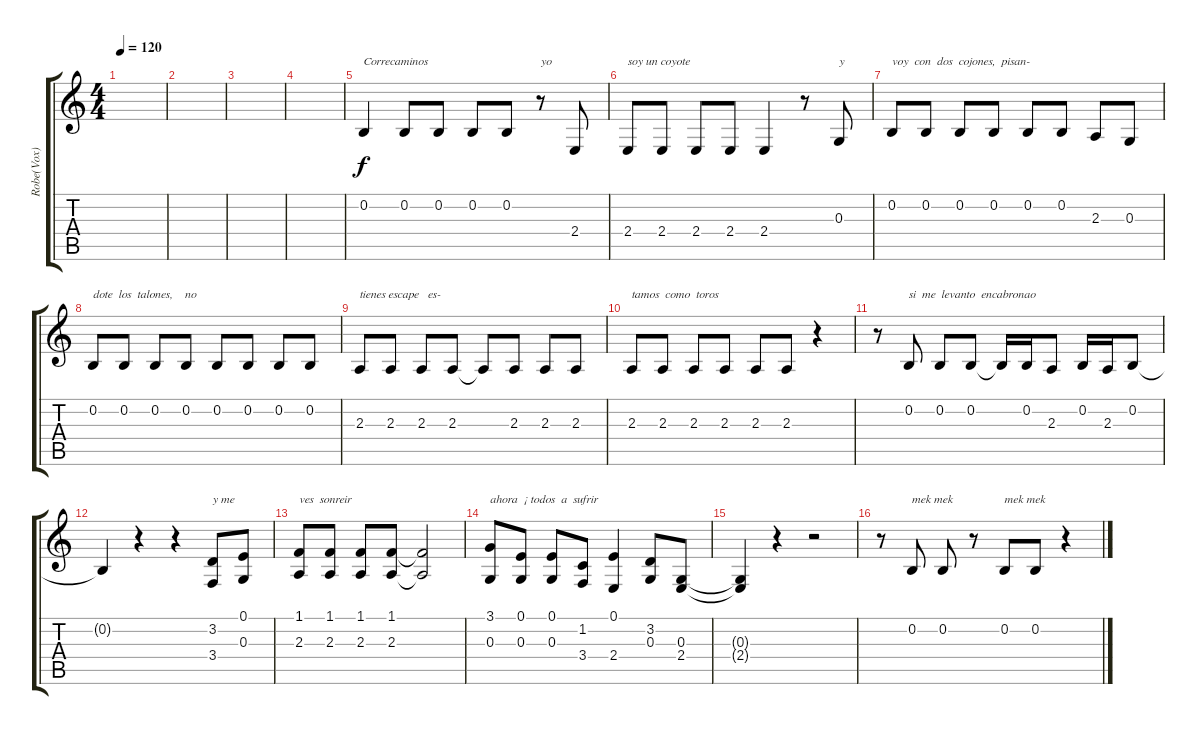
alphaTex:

\track ("Robe(Vox)" "Robe(Vox)") {instrument brasssection}
\staff {score tabs}
\tuning (E4 B3 G3 D3 A2 E2) {hide}
\ts (4 4)
\tempo 120
\clef g2
\ks c
|
|
|
|
0.2.4{txt "Correcaminos"} 0.2.8 0.2.8 0.2.8 0.2.8 r.8{txt "yo"} 2.4.8 |
2.4.8{txt "soy un coyote"} 2.4.8 2.4.8 2.4.8 2.4.4 r.8 0.3.8{txt "y"} |
0.2.8{txt "voy  con  dos  cojones,  pisan-"} 0.2.8 0.2.8 0.2.8 0.2.8 0.2.8 2.3.8 0.3.8 |
0.2.8{txt "dote  los  talones,    no"} 0.2.8 0.2.8 0.2.8 0.2.8 0.2.8 0.2.8 0.2.8 |
2.3.8{txt "tienes escape   es-"} 2.3.8 2.3.8 2.3.8 2.3{t}.8 2.3.8 2.3.8 2.3.8 |
2.3.8{txt "tamos  como  toros"} 2.3.8 2.3.8 2.3.8 2.3.8 2.3.8 r.4 |
r.8 0.2.8{txt "si  me  levanto  encabronao"} 0.2.8 0.2.8 0.2{t}.16 0.2.16 2.3.8 0.2.16 2.3.16 0.2.8 |
0.2{t}.4 r.4 r.4 (3.2 3.4).8{txt "y me"} (0.1 0.3).8 |
(1.1 2.3).8{txt "ves  sonreir"} (1.1 2.3).8 (1.1 2.3).8 (1.1 2.3).8 (1.1{t} 2.3{t}).2 |
(3.1 0.3).8{txt "ahora  ¡ todos  a  sufrir"} (0.1 0.3).8 (0.1 0.3).8 (1.2 3.4).8 (0.1 2.4).4 (3.2 0.3).8 (0.3 2.4).8 |
(0.3{t} 2.4{t}).4 r.4 r.2 |
r.8 0.2.8{txt "mek mek"} 0.2.8 r.8 0.2.8{txt "mek mek"} 0.2.8 r.4
